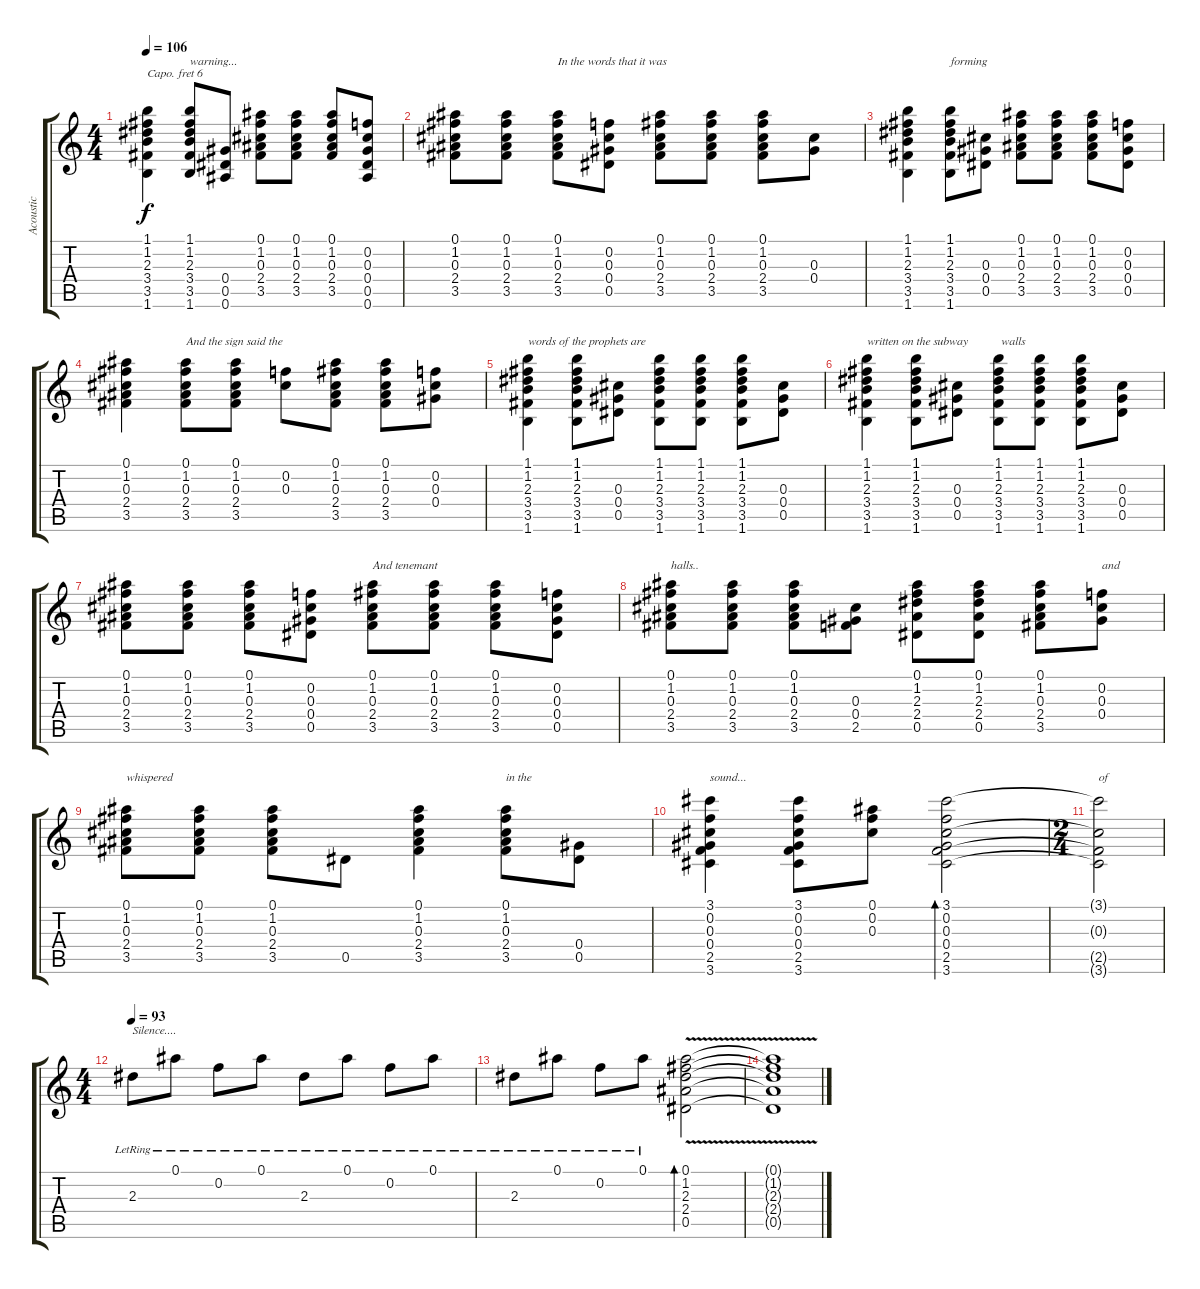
\track ("Acoustic" "Acoustic") {instrument acousticguitarsteel}
\staff {score tabs}
\capo 6
\tuning (E4 B3 G3 D3 A2 E2) {hide}
\ts (4 4)
\tempo 106
\clef g2
\ks c
(1.1 1.2 2.3 3.4 3.5 1.6).4{dy f} (1.1 1.2 2.3 3.4 3.5 1.6).8{txt "warning..."} (0.4 0.5 0.6).8 (0.1 1.2 0.3 2.4 3.5).8 (0.1 1.2 0.3 2.4 3.5).8 (0.1 1.2 0.3 2.4 3.5).8 (0.2 0.3 0.4 0.5 0.6).8 |
(0.1 1.2 0.3 2.4 3.5).8 (0.1 1.2 0.3 2.4 3.5).8 (0.1 1.2 0.3 2.4 3.5).8{txt "In the words that it was"} (0.2 0.3 0.4 0.5).8 (0.1 1.2 0.3 2.4 3.5).8 (0.1 1.2 0.3 2.4 3.5).8 (0.1 1.2 0.3 2.4 3.5).8 (0.3 0.4).8 |
(1.1 1.2 2.3 3.4 3.5 1.6).4 (1.1 1.2 2.3 3.4 3.5 1.6).8{txt "forming"} (0.3 0.4 0.5).8 (0.1 1.2 0.3 2.4 3.5).8 (0.1 1.2 0.3 2.4 3.5).8 (0.1 1.2 0.3 2.4 3.5).8 (0.2 0.3 0.4 0.5).8 |
(0.1 1.2 0.3 2.4 3.5).4 (0.1 1.2 0.3 2.4 3.5).8{txt "And the sign said the"} (0.1 1.2 0.3 2.4 3.5).8 (0.2 0.3).8 (0.1 1.2 0.3 2.4 3.5).8 (0.1 1.2 0.3 2.4 3.5).8 (0.2 0.3 0.4).8 |
(1.1 1.2 2.3 3.4 3.5 1.6).4{txt "words of the prophets are"} (1.1 1.2 2.3 3.4 3.5 1.6).8 (0.3 0.4 0.5).8 (1.1 1.2 2.3 3.4 3.5 1.6).8 (1.1 1.2 2.3 3.4 3.5 1.6).8 (1.1 1.2 2.3 3.4 3.5 1.6).8 (0.3 0.4 0.5).8 |
(1.1 1.2 2.3 3.4 3.5 1.6).4{txt "written on the subway           walls"} (1.1 1.2 2.3 3.4 3.5 1.6).8 (0.3 0.4 0.5).8 (1.1 1.2 2.3 3.4 3.5 1.6).8 (1.1 1.2 2.3 3.4 3.5 1.6).8 (1.1 1.2 2.3 3.4 3.5 1.6).8 (0.3 0.4 0.5).8 |
(0.1 1.2 0.3 2.4 3.5).8 (0.1 1.2 0.3 2.4 3.5).8 (0.1 1.2 0.3 2.4 3.5).8 (0.2 0.3 0.4 0.5).8 (0.1 1.2 0.3 2.4 3.5).8{txt "And tenemant"} (0.1 1.2 0.3 2.4 3.5).8 (0.1 1.2 0.3 2.4 3.5).8 (0.2 0.3 0.4 0.5).8 |
(0.1 1.2 0.3 2.4 3.5).8{txt "halls.."} (0.1 1.2 0.3 2.4 3.5).8 (0.1 1.2 0.3 2.4 3.5).8 (0.3 0.4 2.5).8 (0.1 1.2 2.3 2.4 0.5).8 (0.1 1.2 2.3 2.4 0.5).8 (0.1 1.2 0.3 2.4 3.5).8 (0.2 0.3 0.4).8{txt "and "} |
(0.1 1.2 0.3 2.4 3.5).8{txt "whispered"} (0.1 1.2 0.3 2.4 3.5).8 (0.1 1.2 0.3 2.4 3.5).8 0.5.8 (0.1 1.2 0.3 2.4 3.5).4 (0.1 1.2 0.3 2.4 3.5).8{txt "in the"} (0.4 0.5).8 |
(3.1 0.2 0.3 0.4 2.5 3.6).4{txt "sound..."} (3.1 0.2 0.3 0.4 2.5 3.6).8 (0.1 0.2 0.3).8 (3.1 0.2 0.3 0.4 2.5 3.6).2{bd 240} |
\ts (2 4)
(3.1{t} 0.3{t} 2.5{t} 3.6{t}).2{txt "of"} |
\ts (4 4)
\tempo 93
2.3{lr}.8{txt "Silence...."} 0.1{lr}.8 0.2{lr}.8 0.1{lr}.8 2.3{lr}.8 0.1{lr}.8 0.2{lr}.8 0.1{lr}.8 |
2.3{lr}.8 0.1{lr}.8 0.2{lr}.8 0.1{lr}.8 (0.1{v} 1.2 2.3 2.4 0.5).2{bd 240} |
(0.1{t} 1.2{t} 2.3{t} 2.4{t} 0.5{t}).1{volume 0}
